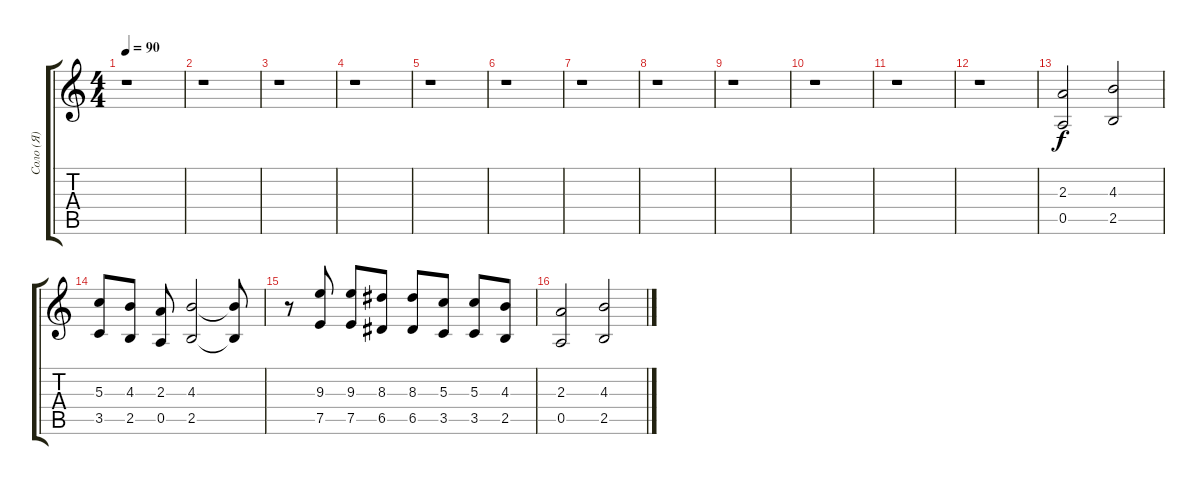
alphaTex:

\track ("Соло (Я)" "Соло (Я)") {instrument distortionguitar}
\staff {score tabs}
\tuning (E4 B3 G3 D3 A2 E2) {hide}
\ts (4 4)
\tempo 90
\clef g2
\ks c
r.1{dy f} |
r.1 |
r.1 |
r.1 |
r.1 |
r.1 |
r.1 |
r.1 |
r.1 |
r.1 |
r.1 |
r.1 |
(2.3 0.5).2 (4.3 2.5).2 |
(5.3 3.5).8 (4.3 2.5).8 (2.3 0.5).8 (4.3 2.5).2 (4.3{t} 2.5{t}).8 |
r.8 (9.3 7.5).8 (9.3 7.5).8 (8.3 6.5).8 (8.3 6.5).8 (5.3 3.5).8 (5.3 3.5).8 (4.3 2.5).8 |
(2.3 0.5).2 (4.3 2.5).2
